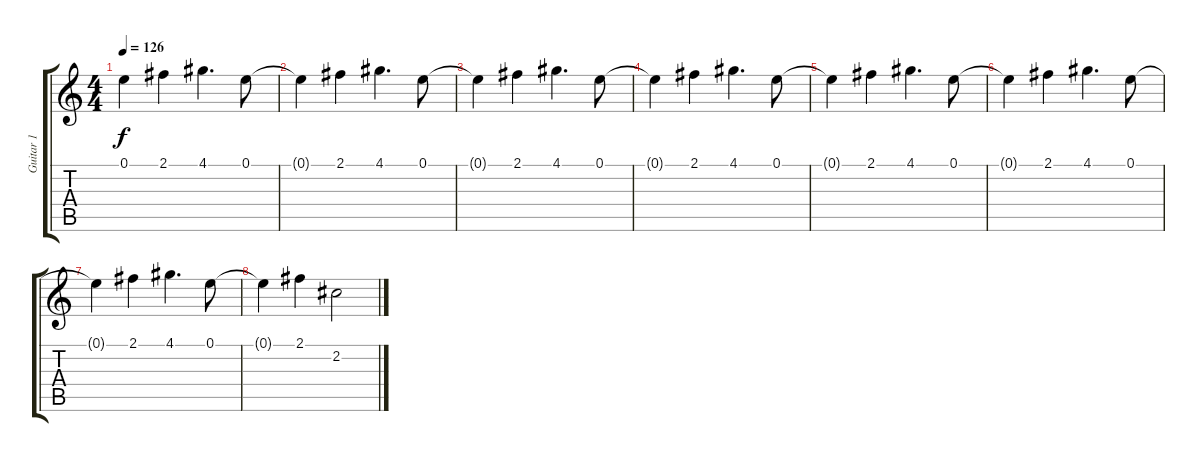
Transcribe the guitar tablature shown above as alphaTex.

\track ("Guitar 1" "Guitar 1") {instrument overdrivenguitar}
\staff {score tabs}
\tuning (E4 B3 G3 D3 A2 E2) {hide}
\ts (4 4)
\tempo 126
\clef g2
\ks c
0.1{t}.4{dy f} 2.1.4 4.1.4{d} 0.1.8 |
0.1{t}.4 2.1.4 4.1.4{d} 0.1.8 |
0.1{t}.4 2.1.4 4.1.4{d} 0.1.8 |
0.1{t}.4 2.1.4 4.1.4{d} 0.1.8 |
0.1{t}.4 2.1.4 4.1.4{d} 0.1.8 |
0.1{t}.4 2.1.4 4.1.4{d} 0.1.8 |
0.1{t}.4 2.1.4 4.1.4{d} 0.1.8 |
0.1{t}.4 2.1.4 2.2.2
